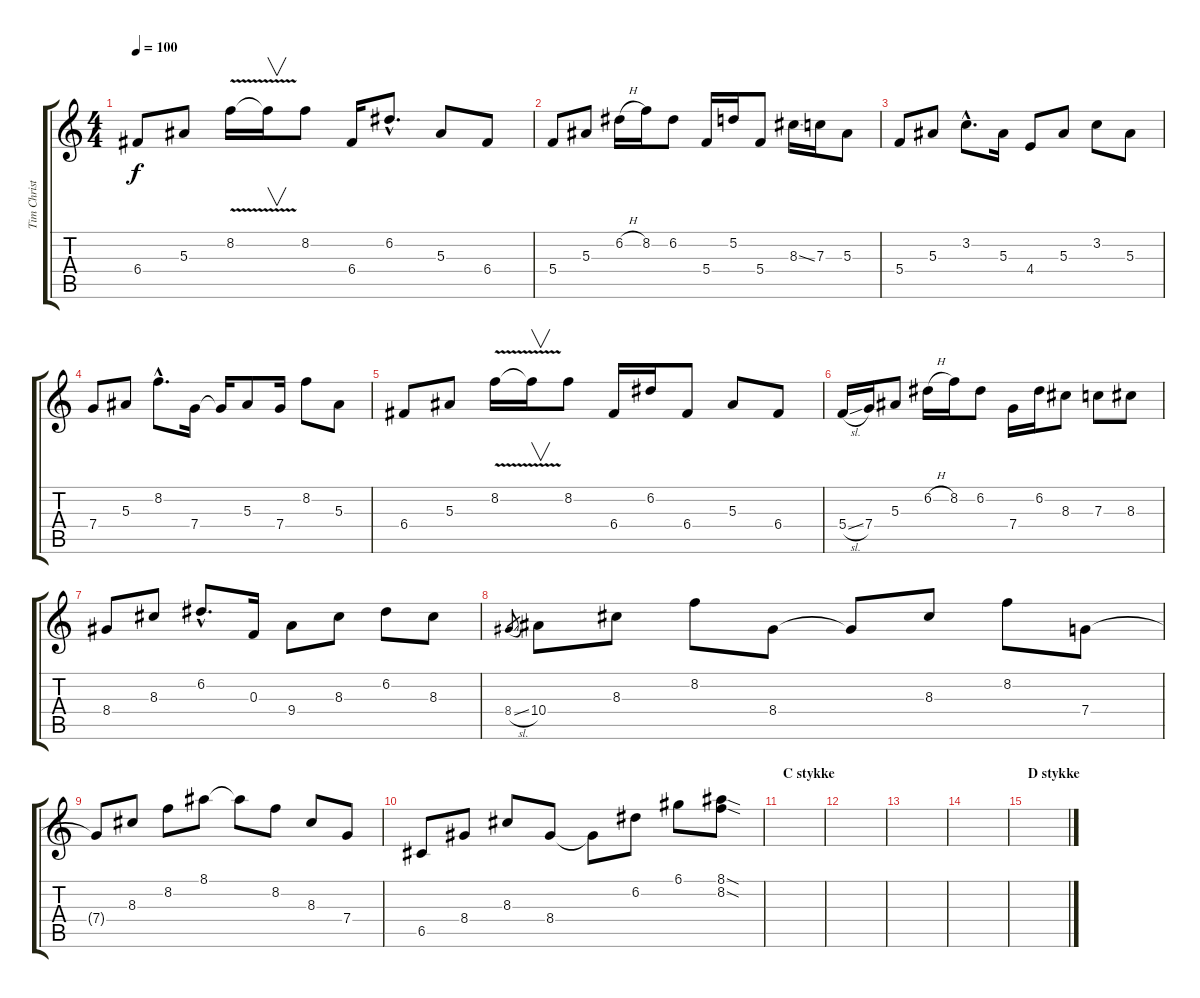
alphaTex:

\track ("Tim Christensen (Guitar Clean)" "Tim Christ") {instrument electricguitarclean}
\staff {score tabs}
\tuning (D4 A3 F3 C3 G2 D2) {hide}
\ts (4 4)
\tempo 100
\clef g2
\ks c
6.4.8{dy f} 5.3.8 8.2{v}.16 8.2{t}.16{v} 8.2.8 6.4.16 6.2{hac}.8{d} 5.3.8 6.4.8 |
5.4.8 5.3.8 6.2{h}.16 8.2.16 6.2.8 5.4.16 5.2.16 5.4.8 8.3{ss}.16 7.3.16 5.3.8 |
5.4.8 5.3.8 3.2{hac}.8{d} 5.3.16 4.4.8 5.3.8 3.2.8 5.3.8 |
7.4.8 5.3.8 8.2{hac}.8{d} 7.4.16 7.4{t}.16 5.3.8 7.4.16 8.2.8 5.3.8 |
6.4.8 5.3.8 8.2{v}.16 8.2{t}.16{v} 8.2.8 6.4.16 6.2.16 6.4.8 5.3.8 6.4.8 |
5.4{sl}.16 7.4.16 5.3.8 6.2{h}.16 8.2.16 6.2.8 7.4.16 6.2.16 8.3.8 7.3.8 8.3.8 |
8.4.8 8.3.8 6.2{hac}.8{d} 0.3.16 9.4.8 8.3.8 6.2.8 8.3.8 |
8.4{sl}.8{gr} 10.4.8 8.3.8 8.2.8 8.4.8 8.4{t}.8 8.3.8 8.2.8 7.4.8 |
7.4{t}.8 8.3.8 8.2.8 8.1.8 8.1{t}.8 8.2.8 8.3.8 7.4.8 |
6.5.8 8.4.8 8.3.8 8.4.8 8.4{t}.8 6.2.8 6.1.8 (8.1{sod} 8.2{sod}).8 |
\section ("" "C stykke")
|
|
|
|
\section ("" "D stykke")
